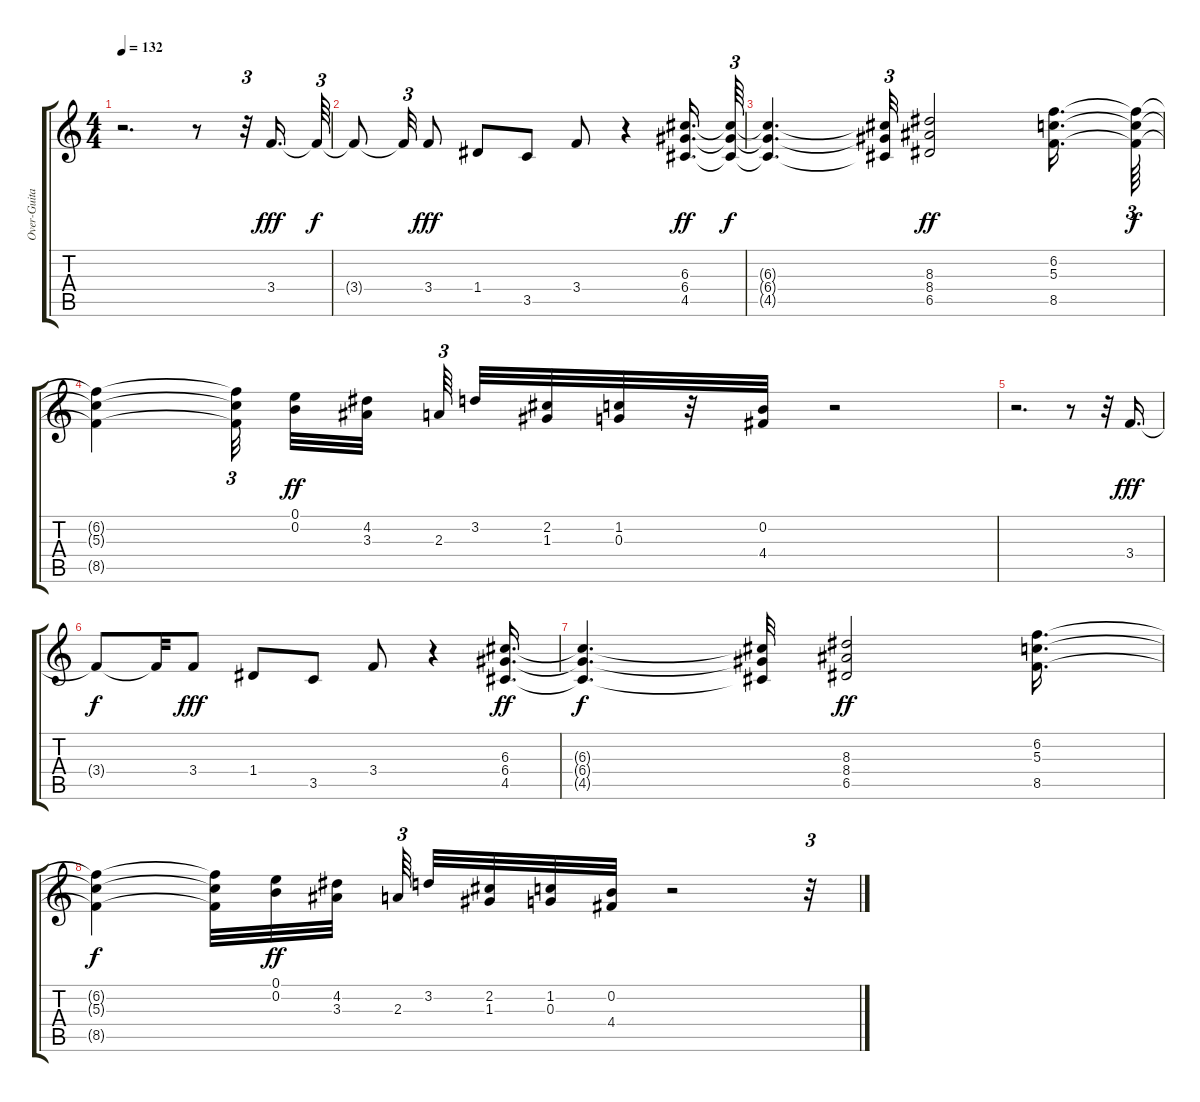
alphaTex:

\track ("Over-Guitar" "Over-Guita") {instrument overdrivenguitar}
\staff {score tabs}
\tuning (E4 B3 G3 D3 A2 E2) {hide}
\ts (4 4)
\tempo 132
\clef g2
\ks c
r.2{d dy ff} r.8 r.32{tu (3 2)} 3.4.16{d dy fff} 3.4{t}.64{tu (3 2) dy f} |
3.4{t}.8 3.4{t}.32{tu (3 2)} 3.4.8{dy fff} 1.4.8 3.5.8 3.4.8 r.4 (6.3 6.4 4.5).16{d dy ff} (6.3{t} 6.4{t} 4.5{t}).64{tu (3 2) dy f} |
(6.3{t} 6.4{t} 4.5{t}).4{d} (6.3{t} 6.4{t} 4.5{t}).32{tu (3 2)} (8.3 8.4 6.5).2{dy ff} (6.2 5.3 8.5).16{d} (6.2{t} 5.3{t} 8.5{t}).64{tu (3 2) dy f} |
(6.2{t} 5.3{t} 8.5{t}).4 (6.2{t} 5.3{t} 8.5{t}).32{tu (3 2) beam splitsecondary} (0.1 0.2).32{dy ff} (4.2 3.3).32{beam splitsecondary} 2.3.64{tu (3 2) beam splitsecondary} 3.2.32 (2.2 1.3).32 (1.2 0.3).32 r.32 (0.2 4.4).32 r.2 |
r.2{d} r.8 r.32 3.4.16{d dy fff} |
3.4{t}.8{dy f} 3.4{t}.32 3.4.8{dy fff} 1.4.8 3.5.8 3.4.8 r.4 (6.3 6.4 4.5).16{d dy ff} |
(6.3{t} 6.4{t} 4.5{t}).4{d dy f} (6.3{t} 6.4{t} 4.5{t}).32 (8.3 8.4 6.5).2{dy ff} (6.2 5.3 8.5).16{d} |
(6.2{t} 5.3{t} 8.5{t}).4{dy f} (6.2{t} 5.3{t} 8.5{t}).32 (0.1 0.2).32{dy ff volume 15} (4.2 3.3).32{beam splitsecondary} 2.3.64{tu (3 2) beam splitsecondary} 3.2.32 (2.2 1.3).32 (1.2 0.3).32 (0.2 4.4).32 r.2 r.32{tu (3 2)}
